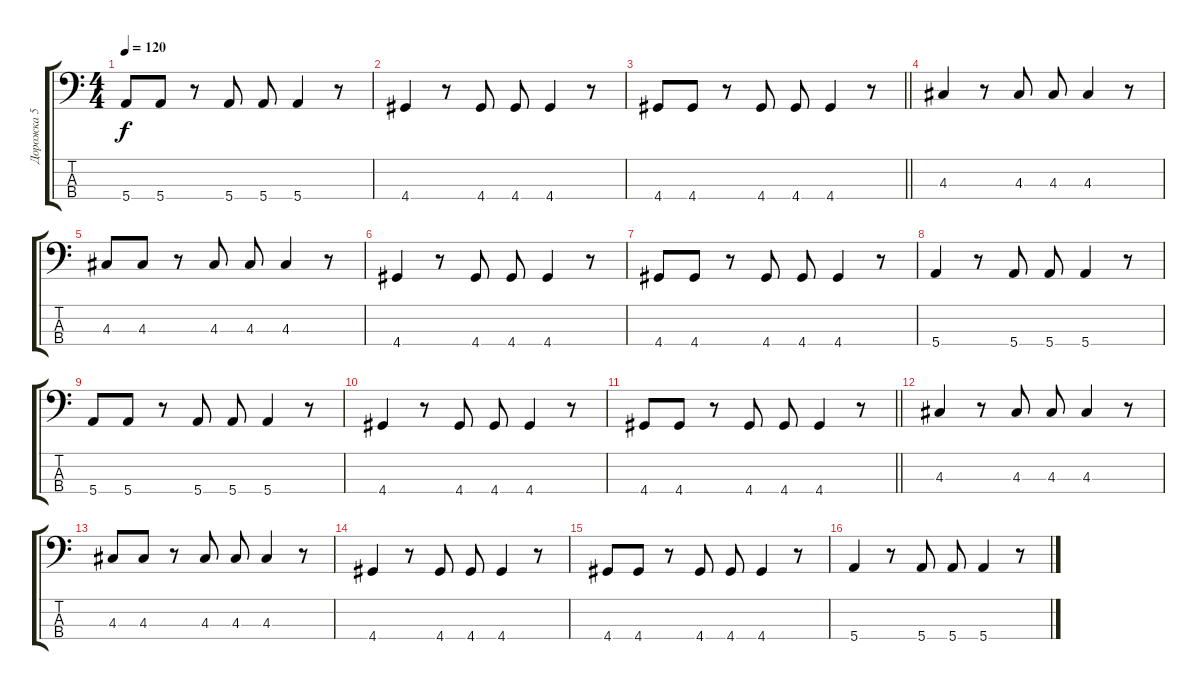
\track ("Дорожка 5" "Дорожка 5") {instrument electricbassfinger}
\staff {score tabs}
\tuning (G2 D2 A1 E1) {hide}
\ts (4 4)
\tempo 120
\clef f4
\ks c
5.4.8{dy f} 5.4.8 r.8 5.4.8 5.4.8 5.4.4 r.8 |
4.4.4 r.8 4.4.8 4.4.8 4.4.4 r.8 |
\barLineRight lightlight
4.4.8 4.4.8 r.8 4.4.8 4.4.8 4.4.4 r.8 |
\section ("" "")
4.3.4 r.8 4.3.8 4.3.8 4.3.4 r.8 |
4.3.8 4.3.8 r.8 4.3.8 4.3.8 4.3.4 r.8 |
4.4.4 r.8 4.4.8 4.4.8 4.4.4 r.8 |
4.4.8 4.4.8 r.8 4.4.8 4.4.8 4.4.4 r.8 |
5.4.4 r.8 5.4.8 5.4.8 5.4.4 r.8 |
5.4.8 5.4.8 r.8 5.4.8 5.4.8 5.4.4 r.8 |
4.4.4 r.8 4.4.8 4.4.8 4.4.4 r.8 |
\barLineRight lightlight
4.4.8 4.4.8 r.8 4.4.8 4.4.8 4.4.4 r.8 |
\section ("" "")
4.3.4 r.8 4.3.8 4.3.8 4.3.4 r.8 |
4.3.8 4.3.8 r.8 4.3.8 4.3.8 4.3.4 r.8 |
4.4.4 r.8 4.4.8 4.4.8 4.4.4 r.8 |
4.4.8 4.4.8 r.8 4.4.8 4.4.8 4.4.4 r.8 |
5.4.4 r.8 5.4.8 5.4.8 5.4.4 r.8
